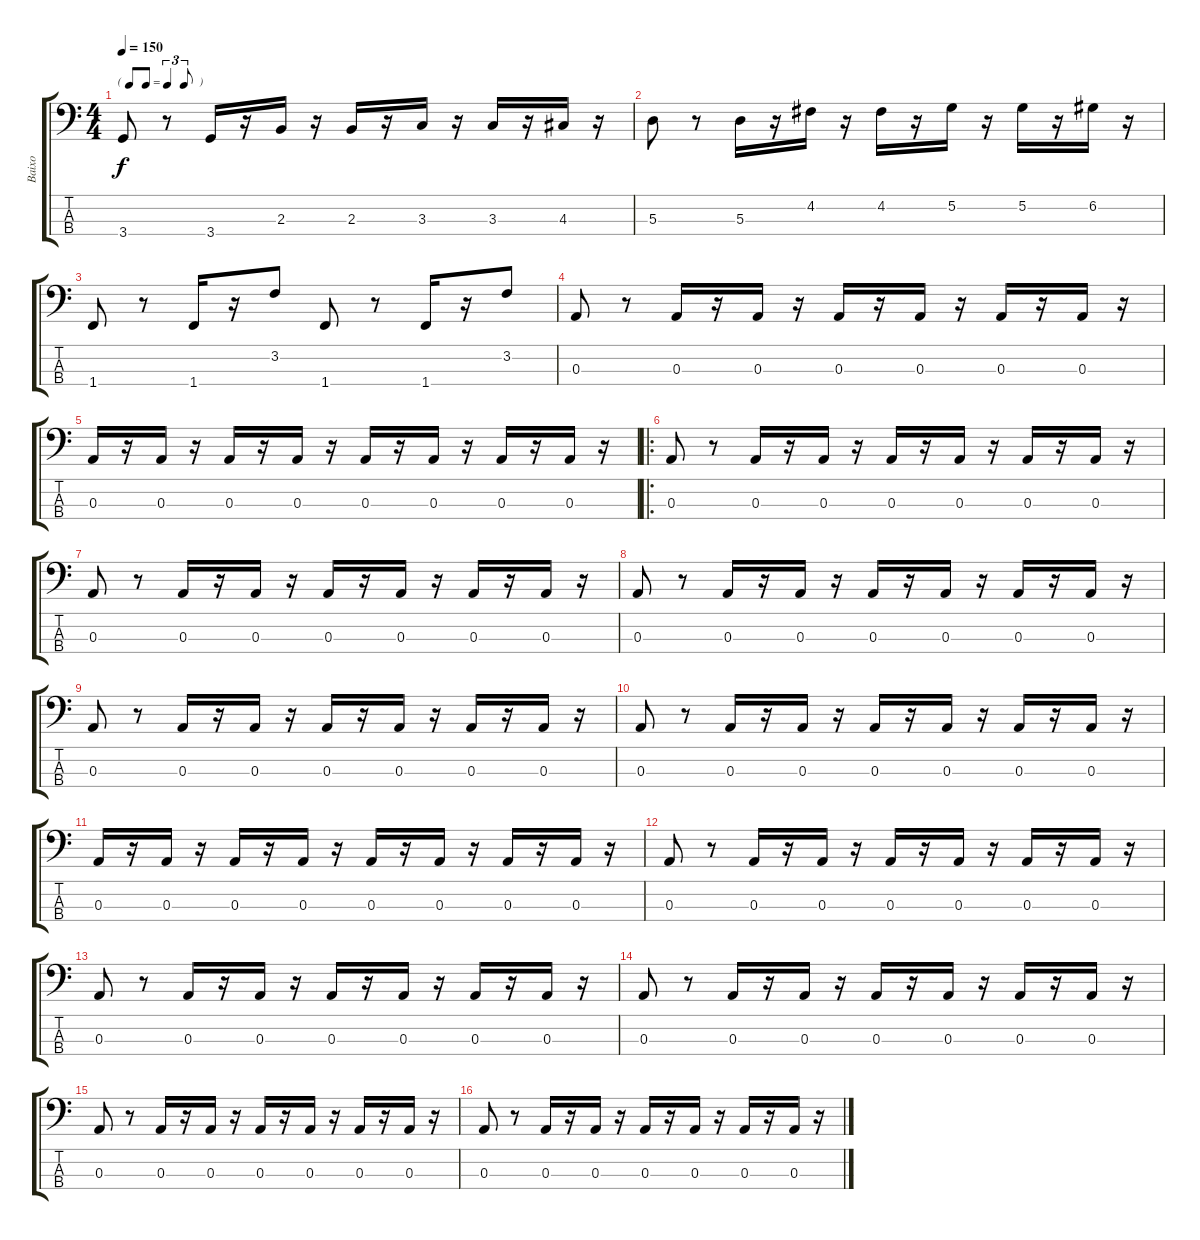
\track ("Baixo" "Baixo") {instrument electricbasspick}
\staff {score tabs}
\tuning (G2 D2 A1 E1) {hide}
\ts (4 4)
\tf triplet8th
\tempo 150
\clef f4
\ks c
3.4.8{dy f} r.8 3.4.16 r.16 2.3.16 r.16 2.3.16 r.16 3.3.16 r.16 3.3.16 r.16 4.3.16 r.16 |
5.3.8 r.8 5.3.16 r.16 4.2.16 r.16 4.2.16 r.16 5.2.16 r.16 5.2.16 r.16 6.2.16 r.16 |
1.4.8 r.8 1.4.16 r.16 3.2.8 1.4.8 r.8 1.4.16 r.16 3.2.8 |
0.3.8 r.8 0.3.16 r.16 0.3.16 r.16 0.3.16 r.16 0.3.16 r.16 0.3.16 r.16 0.3.16 r.16 |
0.3.16 r.16 0.3.16 r.16 0.3.16 r.16 0.3.16 r.16 0.3.16 r.16 0.3.16 r.16 0.3.16 r.16 0.3.16 r.16 |
\ro
0.3.8 r.8 0.3.16 r.16 0.3.16 r.16 0.3.16 r.16 0.3.16 r.16 0.3.16 r.16 0.3.16 r.16 |
0.3.8 r.8 0.3.16 r.16 0.3.16 r.16 0.3.16 r.16 0.3.16 r.16 0.3.16 r.16 0.3.16 r.16 |
0.3.8 r.8 0.3.16 r.16 0.3.16 r.16 0.3.16 r.16 0.3.16 r.16 0.3.16 r.16 0.3.16 r.16 |
0.3.8 r.8 0.3.16 r.16 0.3.16 r.16 0.3.16 r.16 0.3.16 r.16 0.3.16 r.16 0.3.16 r.16 |
0.3.8 r.8 0.3.16 r.16 0.3.16 r.16 0.3.16 r.16 0.3.16 r.16 0.3.16 r.16 0.3.16 r.16 |
0.3.16 r.16 0.3.16 r.16 0.3.16 r.16 0.3.16 r.16 0.3.16 r.16 0.3.16 r.16 0.3.16 r.16 0.3.16 r.16 |
0.3.8 r.8 0.3.16 r.16 0.3.16 r.16 0.3.16 r.16 0.3.16 r.16 0.3.16 r.16 0.3.16 r.16 |
0.3.8 r.8 0.3.16 r.16 0.3.16 r.16 0.3.16 r.16 0.3.16 r.16 0.3.16 r.16 0.3.16 r.16 |
0.3.8 r.8 0.3.16 r.16 0.3.16 r.16 0.3.16 r.16 0.3.16 r.16 0.3.16 r.16 0.3.16 r.16 |
0.3.8 r.8 0.3.16 r.16 0.3.16 r.16 0.3.16 r.16 0.3.16 r.16 0.3.16 r.16 0.3.16 r.16 |
0.3.8 r.8 0.3.16 r.16 0.3.16 r.16 0.3.16 r.16 0.3.16 r.16 0.3.16 r.16 0.3.16 r.16
